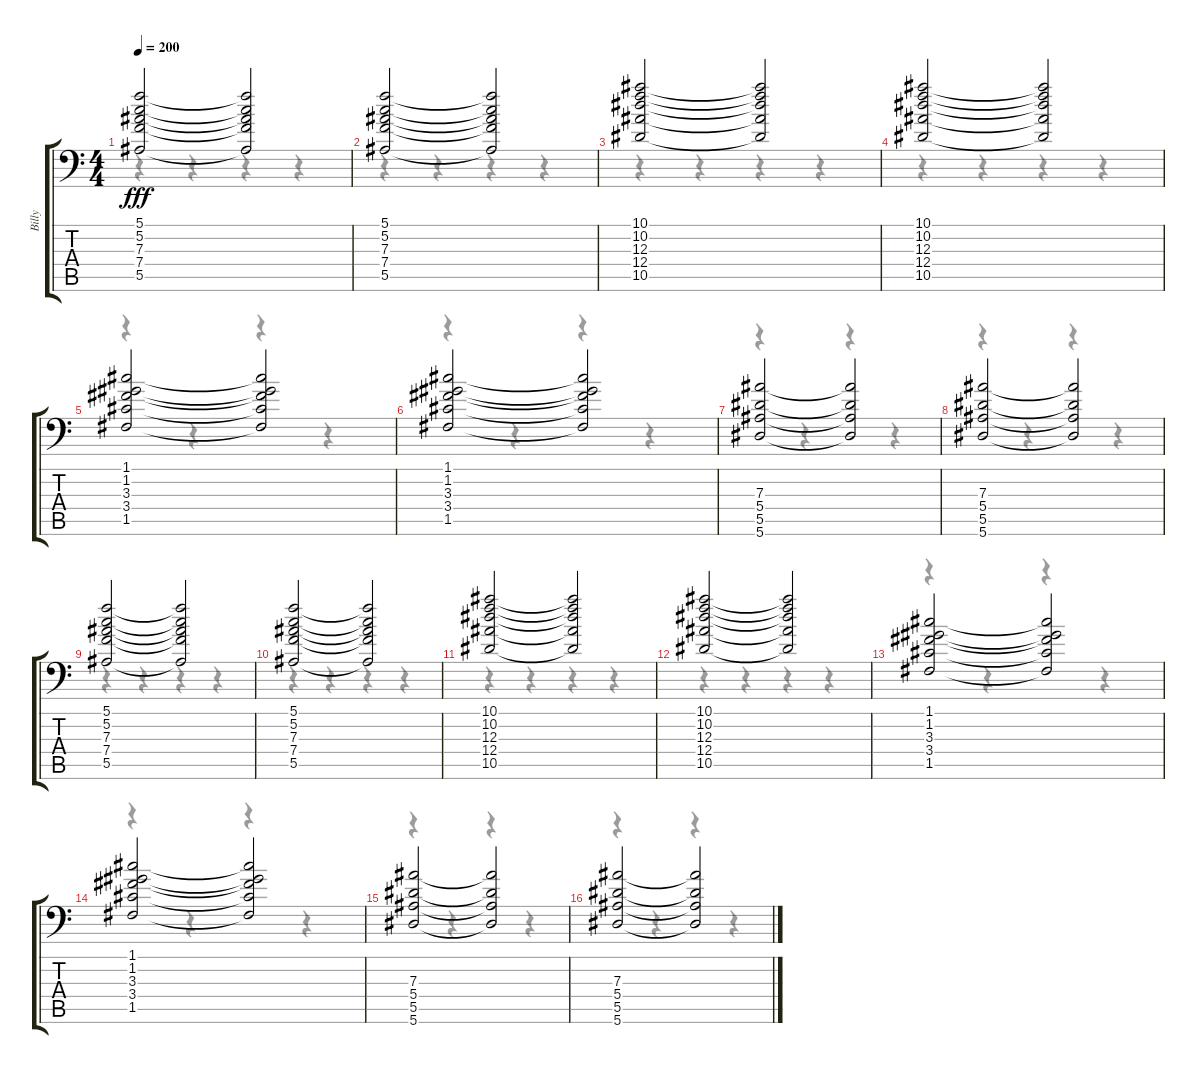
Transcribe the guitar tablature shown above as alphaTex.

\track ("Billy" "Billy") {instrument distortionguitar}
\staff {score tabs}
\tuning (C4 G3 Eb3 Bb2 F2 Bb1) {hide}
\voice
\ts (4 4)
\tempo 200
\clef f4
\ks c
(5.1 5.2 7.3 7.4 5.5).2{dy fff} (5.1{t} 5.2{t} 7.3{t} 7.4{t} 5.5{t}).2 |
(5.1 5.2 7.3 7.4 5.5).2 (5.1{t} 5.2{t} 7.3{t} 7.4{t} 5.5{t}).2 |
(10.1 10.2 12.3 12.4 10.5).2 (10.1{t} 10.2{t} 12.3{t} 12.4{t} 10.5{t}).2 |
(10.1 10.2 12.3 12.4 10.5).2 (10.1{t} 10.2{t} 12.3{t} 12.4{t} 10.5{t}).2 |
(1.1 1.2 3.3 3.4 1.5).2 (1.1{t} 1.2{t} 3.3{t} 3.4{t} 1.5{t}).2 |
(1.1 1.2 3.3 3.4 1.5).2 (1.1{t} 1.2{t} 3.3{t} 3.4{t} 1.5{t}).2 |
(7.3 5.4 5.5 5.6).2 (7.3{t} 5.4{t} 5.5{t} 5.6{t}).2 |
(7.3 5.4 5.5 5.6).2 (7.3{t} 5.4{t} 5.5{t} 5.6{t}).2 |
(5.1 5.2 7.3 7.4 5.5).2 (5.1{t} 5.2{t} 7.3{t} 7.4{t} 5.5{t}).2 |
(5.1 5.2 7.3 7.4 5.5).2 (5.1{t} 5.2{t} 7.3{t} 7.4{t} 5.5{t}).2 |
(10.1 10.2 12.3 12.4 10.5).2 (10.1{t} 10.2{t} 12.3{t} 12.4{t} 10.5{t}).2 |
(10.1 10.2 12.3 12.4 10.5).2 (10.1{t} 10.2{t} 12.3{t} 12.4{t} 10.5{t}).2 |
(1.1 1.2 3.3 3.4 1.5).2 (1.1{t} 1.2{t} 3.3{t} 3.4{t} 1.5{t}).2 |
(1.1 1.2 3.3 3.4 1.5).2 (1.1{t} 1.2{t} 3.3{t} 3.4{t} 1.5{t}).2 |
(7.3 5.4 5.5 5.6).2 (7.3{t} 5.4{t} 5.5{t} 5.6{t}).2 |
(7.3 5.4 5.5 5.6).2 (7.3{t} 5.4{t} 5.5{t} 5.6{t}).2
\voice
\clef f4
\ottava regular
\simile none
\ks c
r.4{dy f} r.4 r.4 r.4 |
r.4 r.4 r.4 r.4 |
r.4 r.4 r.4 r.4 |
r.4 r.4 r.4 r.4 |
r.4 r.4 r.4 r.4 |
r.4 r.4 r.4 r.4 |
r.4 r.4 r.4 r.4 |
r.4 r.4 r.4 r.4 |
r.4 r.4 r.4 r.4 |
r.4 r.4 r.4 r.4 |
r.4 r.4 r.4 r.4 |
r.4 r.4 r.4 r.4 |
r.4 r.4 r.4 r.4 |
r.4 r.4 r.4 r.4 |
r.4 r.4 r.4 r.4 |
r.4 r.4 r.4 r.4
